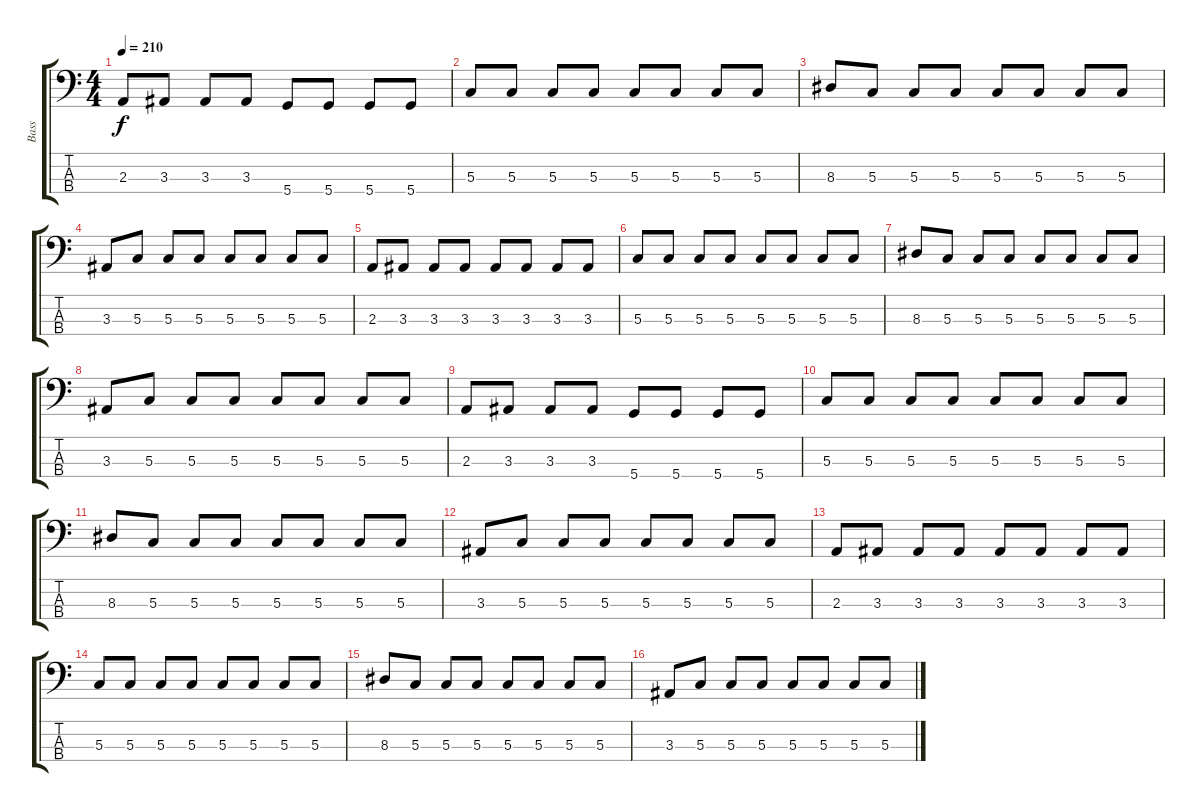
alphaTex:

\track ("Bass" "Bass") {instrument electricbassfinger}
\staff {score tabs}
\tuning (F2 C2 G1 D1) {hide}
\ts (4 4)
\tempo 210
\clef f4
\ks c
2.3.8{dy f} 3.3.8 3.3.8 3.3.8 5.4.8 5.4.8 5.4.8 5.4.8 |
5.3.8 5.3.8 5.3.8 5.3.8 5.3.8 5.3.8 5.3.8 5.3.8 |
8.3.8 5.3.8 5.3.8 5.3.8 5.3.8 5.3.8 5.3.8 5.3.8 |
3.3.8 5.3.8 5.3.8 5.3.8 5.3.8 5.3.8 5.3.8 5.3.8 |
2.3.8 3.3.8 3.3.8 3.3.8 3.3.8 3.3.8 3.3.8 3.3.8 |
5.3.8 5.3.8 5.3.8 5.3.8 5.3.8 5.3.8 5.3.8 5.3.8 |
8.3.8 5.3.8 5.3.8 5.3.8 5.3.8 5.3.8 5.3.8 5.3.8 |
3.3.8 5.3.8 5.3.8 5.3.8 5.3.8 5.3.8 5.3.8 5.3.8 |
2.3.8 3.3.8 3.3.8 3.3.8 5.4.8 5.4.8 5.4.8 5.4.8 |
5.3.8 5.3.8 5.3.8 5.3.8 5.3.8 5.3.8 5.3.8 5.3.8 |
8.3.8 5.3.8 5.3.8 5.3.8 5.3.8 5.3.8 5.3.8 5.3.8 |
3.3.8 5.3.8 5.3.8 5.3.8 5.3.8 5.3.8 5.3.8 5.3.8 |
2.3.8 3.3.8 3.3.8 3.3.8 3.3.8 3.3.8 3.3.8 3.3.8 |
5.3.8 5.3.8 5.3.8 5.3.8 5.3.8 5.3.8 5.3.8 5.3.8 |
8.3.8 5.3.8 5.3.8 5.3.8 5.3.8 5.3.8 5.3.8 5.3.8 |
3.3.8 5.3.8 5.3.8 5.3.8 5.3.8 5.3.8 5.3.8 5.3.8
